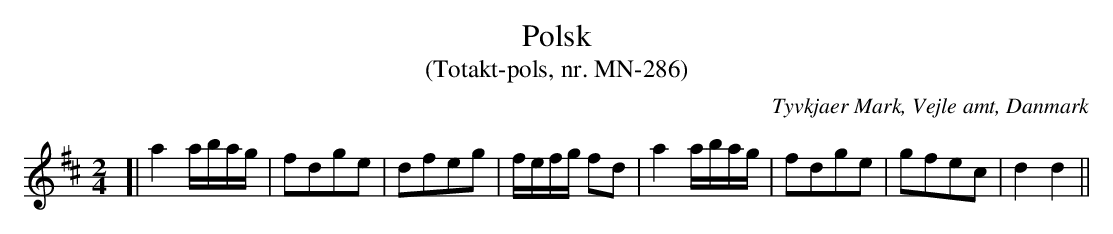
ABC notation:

X:1
T:Polsk
T:(Totakt-pols, nr. MN-286)
O:Tyvkjaer Mark, Vejle amt, Danmark
M:2/4
L:1/8
K:D
[| a2 a/b/a/g/ | fdge | dfeg | f/e/f/g/ fd | a2 a/b/a/g/ | fdge | gfec | d2 d2 ||
| |]
